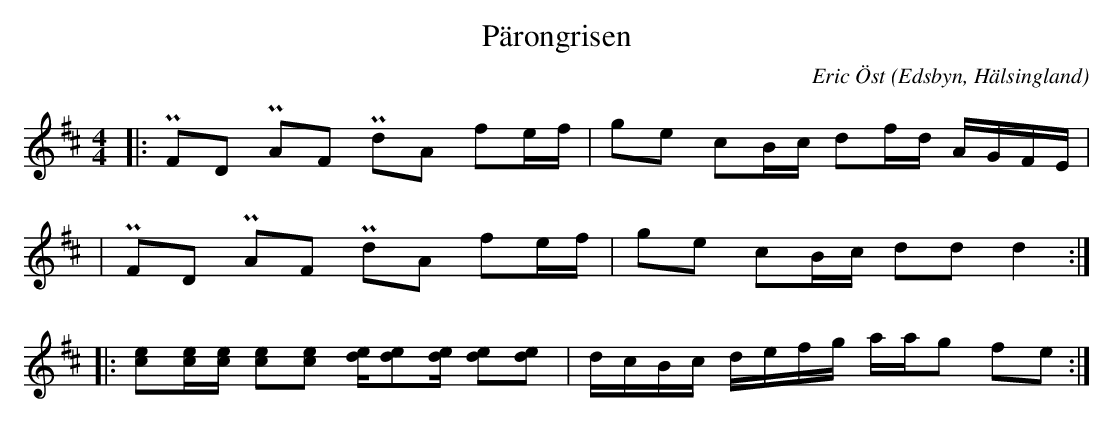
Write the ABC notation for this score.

X:1
T:Pärongrisen
O:Edsbyn, Hälsingland
M:4/4
L:1/16
C: Eric Öst
K:D
|: +uppermordent+F2D2 +uppermordent+A2F2 +uppermordent+d2A2 f2ef | g2e2 c2Bc d2fd AGFE |
| +uppermordent+F2D2 +uppermordent+A2F2 +uppermordent+d2A2 f2ef | g2e2 c2Bc d2d2 d4 :|
|: [c2e2][ce][ce] [c2e2][c2e2] [de][d2e2][de] [d2e2][d2e2] | dcBc defg aag2 f2e2:|
